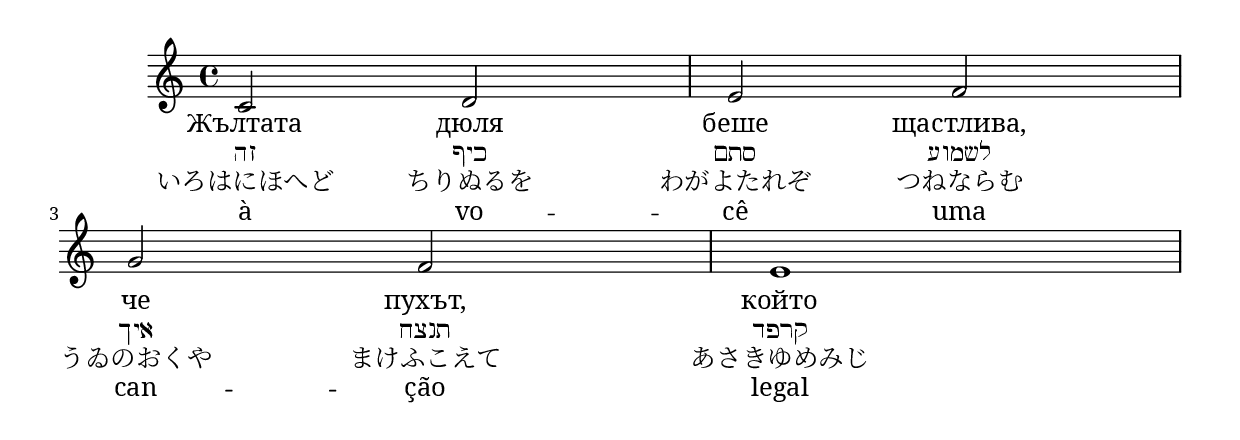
% DO NOT EDIT this file manually; it is automatically
% generated from Documentation/snippets/new
% Make any changes in Documentation/snippets/new/
% and then run scripts/auxiliar/makelsr.py
%
% This file is in the public domain.
%% Note: this file works from version 2.19.12
\version "2.19.12"

\header {
  lsrtags = "text"

  texidoc = "
Various scripts may be used for texts (like titles and lyrics) by
entering them in UTF-8 encoding, and using a Pango based backend.
Depending on the fonts installed, this fragment will render Bulgarian
(Cyrillic), Hebrew, Japanese and Portuguese.

"
  doctitle = "UTF-8"
} % begin verbatim

% end verbatim - this comment is a hack to prevent texinfo.tex
% from choking on non-European UTF-8 subsets

%% Edit this file using a Unicode aware editor, such as GVIM, GEDIT, Emacs

%{

You may have to install additional fonts.

Red Hat Fedora

	linux-libertine-fonts (Latin, Cyrillic, Hebrew)
	ipa-mincho-fonts ipa-gothic-fonts (Japanese)

Debian GNU/Linux, Ubuntu

	fonts-linuxlibertine (Latin, Cyrillic, Hebrew)
	fonts-ipafont (Japanese)

%} % begin verbatim


% Font settings for Cyrillic and Hebrew
% Linux Libertine fonts contain Cyrillic and Hebrew glyphs.
\paper {
  #(define fonts
    (set-global-fonts
     #:roman "Linux Libertine O,serif"
     #:sans "Linux Biolinum O,sans-serif"
     #:typewriter "Linux Libertine Mono O,monospace"
   ))
}

% Cyrillic font
bulgarian = \lyricmode {
  Жълтата дюля беше щастлива, че пухът, който цъфна, замръзна като гьон.
}

hebrew = \lyricmode {
  זה כיף סתם לשמוע איך תנצח קרפד עץ טוב בגן.
}

japanese = \lyricmode {
  いろはにほへど ちりぬるを
  わがよたれぞ  つねならむ
  うゐのおくや  まけふこえて
  あさきゆめみじ ゑひもせず
}

% "a legal song to you"
portuguese = \lyricmode {
  à vo -- cê uma can -- ção legal
}

\relative c' {
  c2 d
  e2 f
  g2 f
  e1
}
\addlyrics { \bulgarian }
\addlyrics { \hebrew }
\addlyrics { \japanese }
\addlyrics { \portuguese }
